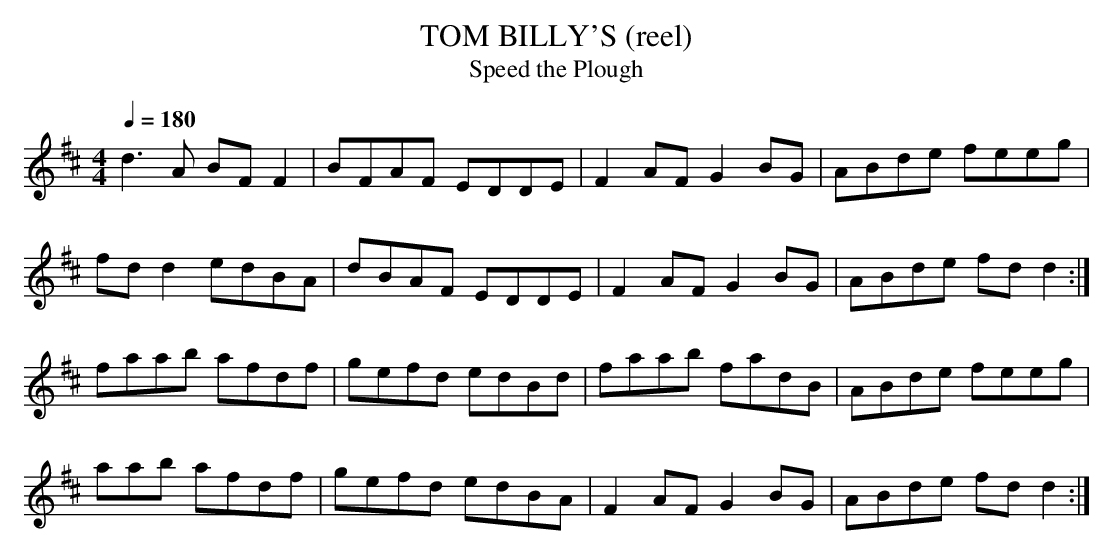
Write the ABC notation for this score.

X:1
T:TOM BILLY'S (reel)
T:Speed the Plough
M:4/4
Q:1/4=180
L:1/8
K:D
d3A BFF2|BFAF EDDE|F2AF G2BG|ABde feeg|
fdd2 edBA|dBAF EDDE|F2AF G2BG|ABde fdd2 :|
faab afdf|gefd edBd|faab fadB|ABde feeg|
aab afdf|gefd edBA|F2AF G2BG|ABde fdd2 :|
